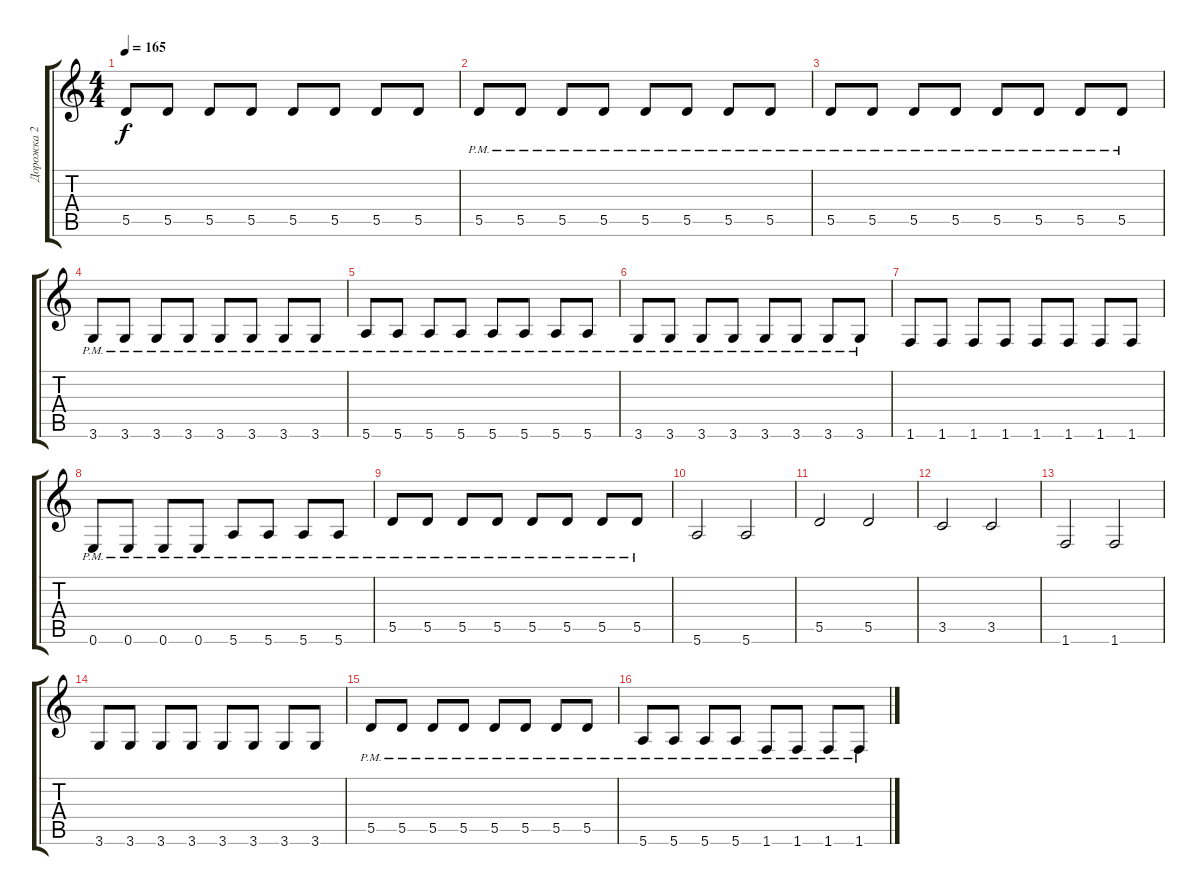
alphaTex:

\track ("Дорожка 2" "Дорожка 2") {instrument electricbassfinger}
\staff {score tabs}
\tuning (E4 B3 G3 D3 A2 E2) {hide}
\ts (4 4)
\tempo 165
\clef g2
\ks c
5.5.8{dy f} 5.5.8 5.5.8 5.5.8 5.5.8 5.5.8 5.5.8 5.5.8 |
5.5{pm}.8 5.5{pm}.8 5.5{pm}.8 5.5{pm}.8 5.5{pm}.8 5.5{pm}.8 5.5{pm}.8 5.5{pm}.8 |
5.5{pm}.8 5.5{pm}.8 5.5{pm}.8 5.5{pm}.8 5.5{pm}.8 5.5{pm}.8 5.5{pm}.8 5.5{pm}.8 |
3.6{pm}.8 3.6{pm}.8 3.6{pm}.8 3.6{pm}.8 3.6{pm}.8 3.6{pm}.8 3.6{pm}.8 3.6{pm}.8 |
5.6{pm}.8 5.6{pm}.8 5.6{pm}.8 5.6{pm}.8 5.6{pm}.8 5.6{pm}.8 5.6{pm}.8 5.6{pm}.8 |
3.6{pm}.8 3.6{pm}.8 3.6{pm}.8 3.6{pm}.8 3.6{pm}.8 3.6{pm}.8 3.6{pm}.8 3.6{pm}.8 |
1.6.8 1.6.8 1.6.8 1.6.8 1.6.8 1.6.8 1.6.8 1.6.8 |
0.6{pm}.8 0.6{pm}.8 0.6{pm}.8 0.6{pm}.8 5.6{pm}.8 5.6{pm}.8 5.6{pm}.8 5.6{pm}.8 |
5.5{pm}.8 5.5{pm}.8 5.5{pm}.8 5.5{pm}.8 5.5{pm}.8 5.5{pm}.8 5.5{pm}.8 5.5{pm}.8 |
5.6.2 5.6.2 |
5.5.2 5.5.2 |
3.5.2 3.5.2 |
1.6.2 1.6.2 |
3.6.8 3.6.8 3.6.8 3.6.8 3.6.8 3.6.8 3.6.8 3.6.8 |
5.5{pm}.8 5.5{pm}.8 5.5{pm}.8 5.5{pm}.8 5.5{pm}.8 5.5{pm}.8 5.5{pm}.8 5.5{pm}.8 |
5.6{pm}.8 5.6{pm}.8 5.6{pm}.8 5.6{pm}.8 1.6{pm}.8 1.6{pm}.8 1.6{pm}.8 1.6{pm}.8
